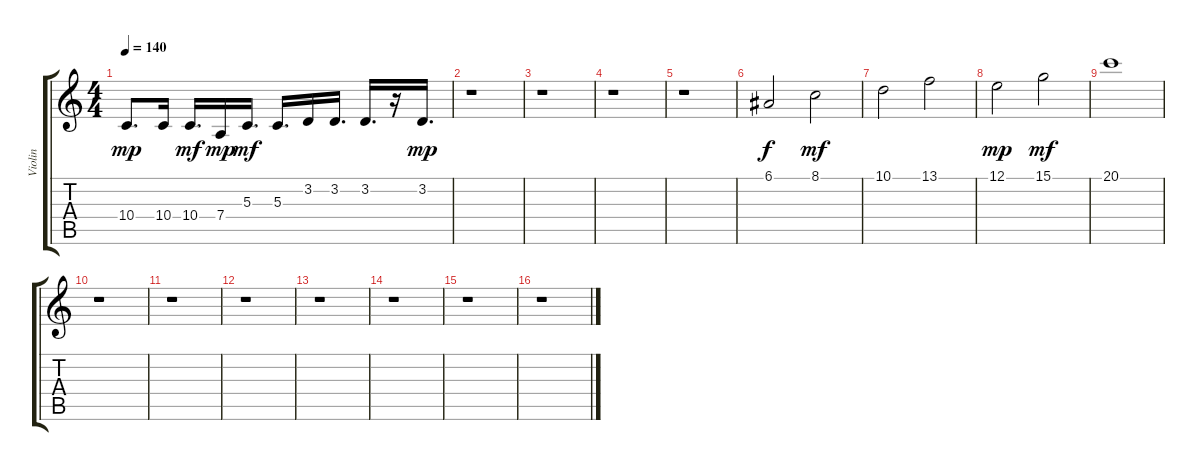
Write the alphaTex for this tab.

\track ("Violin" "Violin") {instrument violin}
\staff {score tabs}
\tuning (E4 B3 G3 D3 A2 E2) {hide}
\ts (4 4)
\tempo 140
\clef g2
\ks c
10.4.8{d dy mp} 10.4.16 10.4.16{d dy mf} 7.4.16{dy mp} 5.3.16{d dy mf} 5.3.16{d} 3.2.16 3.2.16{d} 3.2.16{d} r.16 3.2.16{d dy mp} |
r.1 |
r.1 |
r.1 |
r.1 |
6.1.2{dy f} 8.1.2{dy mf} |
10.1.2 13.1.2 |
12.1.2{dy mp} 15.1.2{dy mf} |
20.1.1 |
r.1 |
r.1 |
r.1 |
r.1 |
r.1 |
r.1 |
r.1
